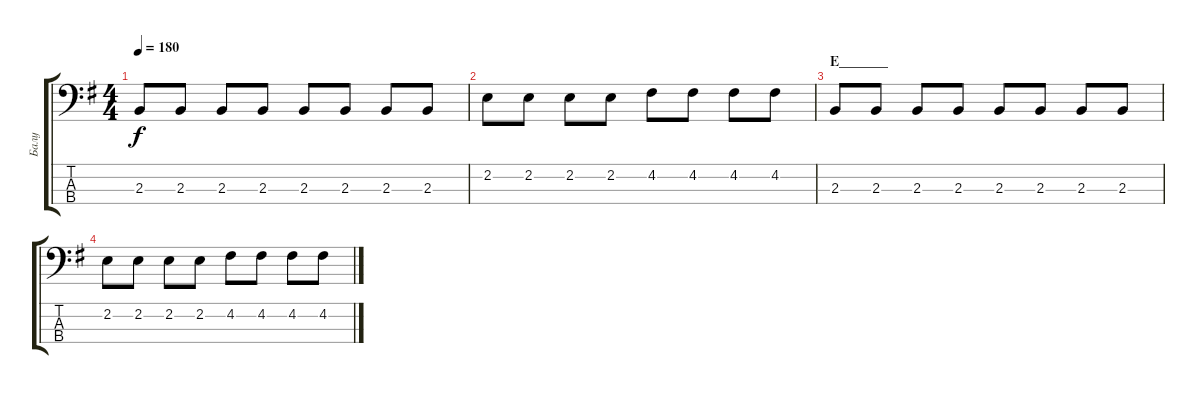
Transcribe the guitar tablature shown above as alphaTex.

\track ("Балу" "Балу") {instrument electricbasspick}
\staff {score tabs}
\tuning (G2 D2 A1 E1) {hide}
\ts (4 4)
\tempo 180
\clef f4
\ks g
2.3.8{dy f} 2.3.8 2.3.8 2.3.8 2.3.8 2.3.8 2.3.8 2.3.8 |
2.2.8 2.2.8 2.2.8 2.2.8 4.2.8 4.2.8 4.2.8 4.2.8 |
\section ("" "Е_______")
2.3.8 2.3.8 2.3.8 2.3.8 2.3.8 2.3.8 2.3.8 2.3.8 |
2.2.8 2.2.8 2.2.8 2.2.8 4.2.8 4.2.8 4.2.8 4.2.8
